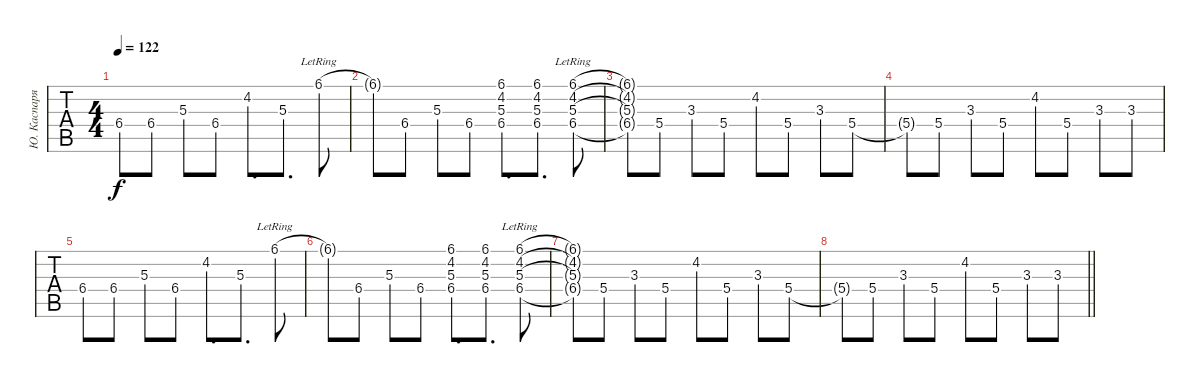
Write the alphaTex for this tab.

\track ("Ю. Каспарян" "Ю. Каспаря") {instrument electricguitarclean}
\staff {tabs}
\tuning (E4 B3 G3 D3 A2 E2) {hide}
\ts (4 4)
\tempo 122
\clef g2
\ks c
6.4.8{dy f volume 8} 6.4.8 5.3.8 6.4.8 4.2.8{d} 5.3.8{d} 6.1{lr}.8 |
6.1{t}.8 6.4.8 5.3.8 6.4.8 (6.1 4.2 5.3 6.4).8{d} (6.1 4.2 5.3 6.4).8{d} (6.1{lr} 4.2 5.3 6.4).8 |
(6.1{t} 4.2{t} 5.3{t} 6.4{t}).8 5.4.8 3.3.8 5.4.8 4.2.8 5.4.8 3.3.8 5.4.8 |
5.4{t}.8 5.4.8 3.3.8 5.4.8 4.2.8 5.4.8 3.3.8 3.3.8 |
6.4.8{volume 0} 6.4.8 5.3.8 6.4.8 4.2.8{d} 5.3.8{d} 6.1{lr}.8 |
6.1{t}.8 6.4.8 5.3.8 6.4.8 (6.1 4.2 5.3 6.4).8{d} (6.1 4.2 5.3 6.4).8{d} (6.1{lr} 4.2 5.3 6.4).8 |
(6.1{t} 4.2{t} 5.3{t} 6.4{t}).8 5.4.8 3.3.8 5.4.8 4.2.8 5.4.8 3.3.8 5.4.8 |
\barLineRight lightlight
5.4{t}.8 5.4.8 3.3.8 5.4.8 4.2.8 5.4.8 3.3.8 3.3.8
